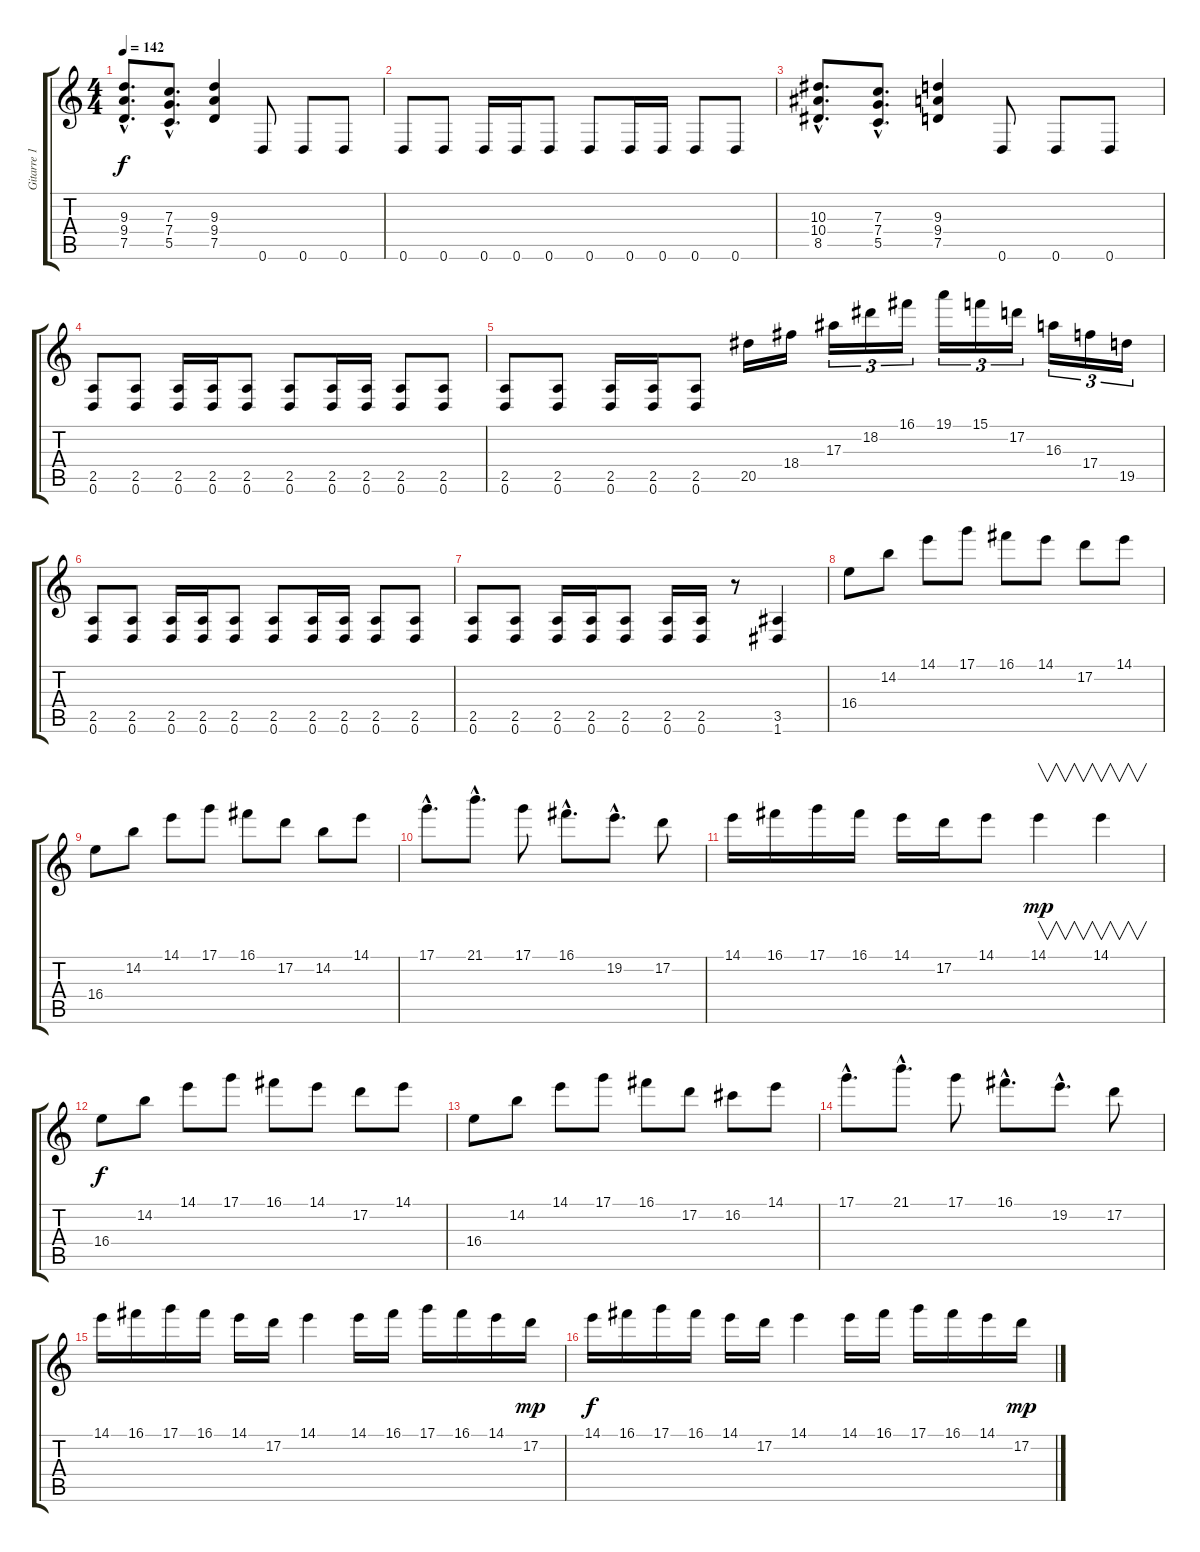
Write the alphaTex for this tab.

\track ("Gitarre 1" "Gitarre 1") {instrument overdrivenguitar}
\staff {score tabs}
\tuning (D4 A3 F3 C3 G2 D2) {hide}
\ts (4 4)
\tempo 142
\clef g2
\ks c
(9.3{hac} 9.4{hac} 7.5{hac}).8{d dy f} (7.3{hac} 7.4{hac} 5.5{hac}).8{d} (9.3 9.4 7.5).4 0.6.8 0.6.8 0.6.8 |
0.6.8 0.6.8 0.6.16 0.6.16 0.6.8 0.6.8 0.6.16 0.6.16 0.6.8 0.6.8 |
(10.3{hac} 10.4{hac} 8.5{hac}).8{d} (7.3{hac} 7.4{hac} 5.5{hac}).8{d} (9.3 9.4 7.5).4 0.6.8 0.6.8 0.6.8 |
(2.5 0.6).8 (2.5 0.6).8 (2.5 0.6).16 (2.5 0.6).16 (2.5 0.6).8 (2.5 0.6).8 (2.5 0.6).16 (2.5 0.6).16 (2.5 0.6).8 (2.5 0.6).8 |
(2.5 0.6).8 (2.5 0.6).8 (2.5 0.6).16 (2.5 0.6).16 (2.5 0.6).8 20.5.16 18.4.16 17.3.16{tu (3 2)} 18.2.16{tu (3 2)} 16.1.16{tu (3 2)} 19.1.16{tu (3 2)} 15.1.16{tu (3 2)} 17.2.16{tu (3 2)} 16.3.16{tu (3 2)} 17.4.16{tu (3 2)} 19.5.16{tu (3 2)} |
(2.5 0.6).8 (2.5 0.6).8 (2.5 0.6).16 (2.5 0.6).16 (2.5 0.6).8 (2.5 0.6).8 (2.5 0.6).16 (2.5 0.6).16 (2.5 0.6).8 (2.5 0.6).8 |
(2.5 0.6).8 (2.5 0.6).8 (2.5 0.6).16 (2.5 0.6).16 (2.5 0.6).8 (2.5 0.6).16 (2.5 0.6).16 r.8 (3.5 1.6).4 |
16.4.8 14.2.8 14.1.8 17.1.8 16.1.8 14.1.8 17.2.8 14.1.8 |
16.4.8 14.2.8 14.1.8 17.1.8 16.1.8 17.2.8 14.2.8 14.1.8 |
17.1{hac}.8{d} 21.1{hac}.8{d} 17.1.8 16.1{hac}.8{d} 19.2{hac}.8{d} 17.2.8 |
14.1.16 16.1.16 17.1.16 16.1.16 14.1.16 17.2.16 14.1.8 14.1.4{v dy mp} 14.1.4{v} |
16.4.8{dy f} 14.2.8 14.1.8 17.1.8 16.1.8 14.1.8 17.2.8 14.1.8 |
16.4.8 14.2.8 14.1.8 17.1.8 16.1.8 17.2.8 16.2.8 14.1.8 |
17.1{hac}.8{d} 21.1{hac}.8{d} 17.1.8 16.1{hac}.8{d} 19.2{hac}.8{d} 17.2.8 |
14.1.16 16.1.16 17.1.16 16.1.16 14.1.16 17.2.16 14.1.4 14.1.16 16.1.16 17.1.16 16.1.16 14.1.16 17.2.16{dy mp} |
14.1.16{dy f} 16.1.16 17.1.16 16.1.16 14.1.16 17.2.16 14.1.4 14.1.16 16.1.16 17.1.16 16.1.16 14.1.16 17.2.16{dy mp}
